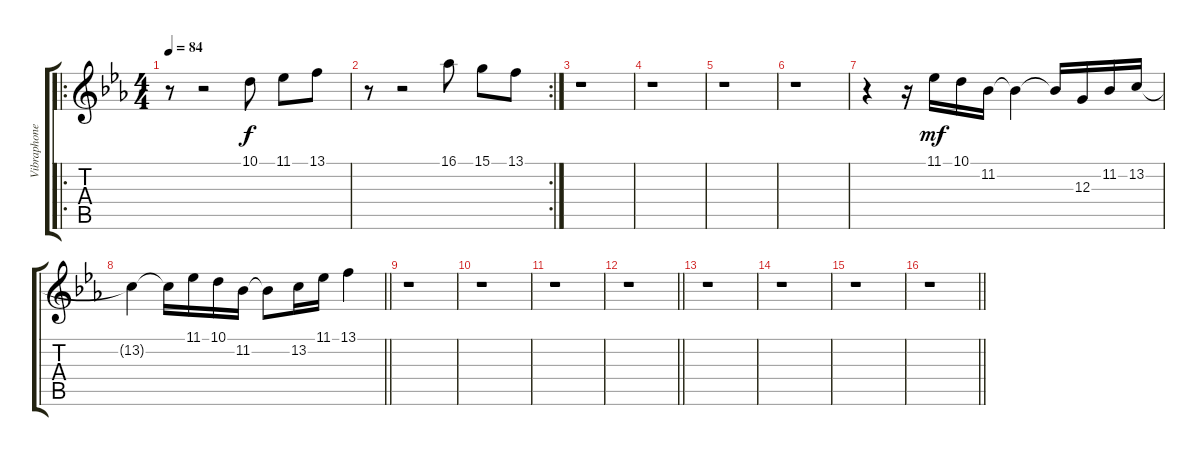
\track ("Vibraphone" "Vibraphone") {instrument vibraphone}
\staff {score tabs}
\tuning (E4 B3 G3 D3 A2 D2) {hide}
\ro
\ts (4 4)
\tempo 84
\clef g2
\ks eb
r.8{dy f instrument vibraphone} r.2 10.1.8 11.1.8 13.1.8 |
\rc 2
r.8 r.2 16.1.8 15.1.8 13.1.8 |
r.1 |
r.1 |
r.1 |
r.1 |
r.4 r.16 11.1.16{dy mf} 10.1.16 11.2.16 11.2{t}.4 11.2{t}.16 12.3.16 11.2.16 13.2.16 |
\barLineRight lightlight
13.2{t}.4 13.2{t}.16 11.1.16 10.1.16 11.2.16 11.2{t}.8 13.2.16 11.1.16 13.1.4 |
r.1 |
r.1 |
r.1 |
\barLineRight lightlight
r.1 |
r.1 |
r.1 |
r.1 |
\barLineRight lightlight
r.1
